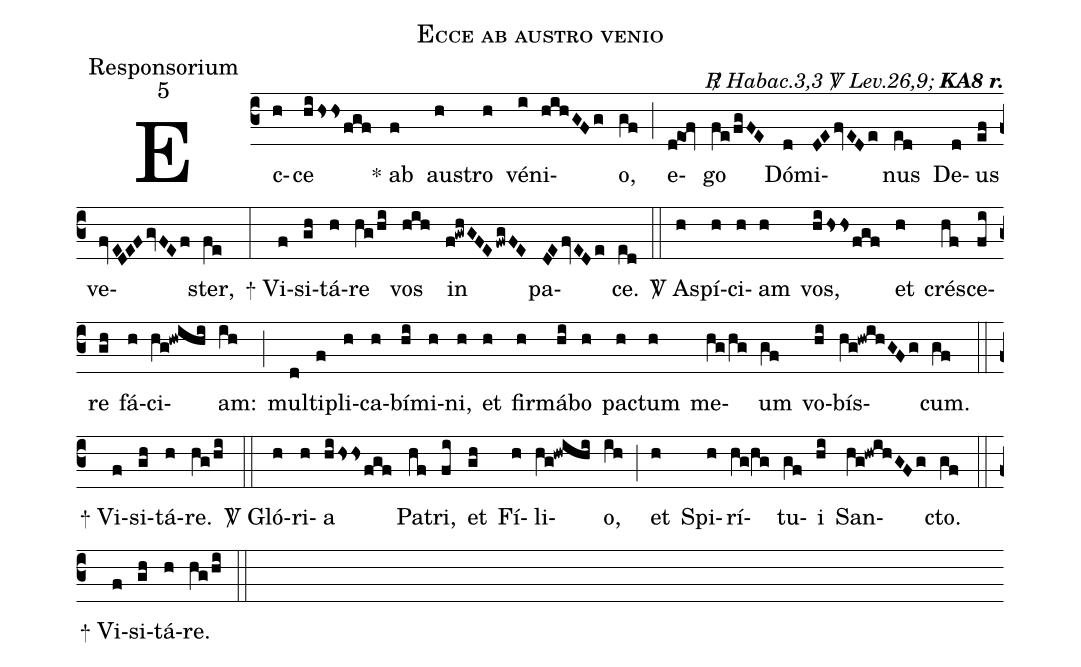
name:Ecce ab austro venio;
office-part:Responsorium;
mode:5;
commentary:{\itshape\mdseries \Rbar\  Habac.3,3 \Vbar\  Lev.26,9;\/} {\bfseries KA8 r.};
%%
(c3) Ec(h)ce(hiHssfgf)
<sp>*</sp> ab(f) au(h)stro(h) vé(i)ni(hihGFg)o,(gf) (;)
e(d!eo1!fv)go(fe/fgFE) Dó(d)mi(DEfvEDe)nus(ed) De(d)us(ef) ve(fvEDEFgvFEf)ster,(fe) (:)
<sp>+</sp> Vi(f)si(gh)tá(h)re(hg/hi) vos(hih) in(f!gwhGFEfwgFE) pa(DEfvEDe)ce.(ed) (::)
<sp>V/</sp> As(h)pí(h)ci(h)am(h) vos,(hiHssfgf) et(h) cré(hf)sce(fi)re(gh) fá(h)ci(hg!hwihi)am:(ih) (;)
mul(d)ti(f)pli(h)ca(h)bí(hi)mi(h)ni,(h) et(h) fir(h)má(hi)bo(h) pac(h)tum(h) me(hg/hg)um(gf) vo(hi)bís(hg!hwihGFg)cum.(gf) (::)
<sp>+</sp> Vi(f)si(gh)tá(h)re.(hg/hi) (::)
<sp>V/</sp> Gló(h)ri(h)a(hihssfgf) Pa(hf)tri,(fi) et(gh) Fí(h)li(hg!hwihi)o,(ih) (;)
et(h) Spi(h)rí(hg/0hg)tu(gf)i(hi) San(hg!hwihGFg)cto.(gf) (::)
<sp>+</sp> Vi(f)si(gh)tá(h)re.(hg/hi) (::)
